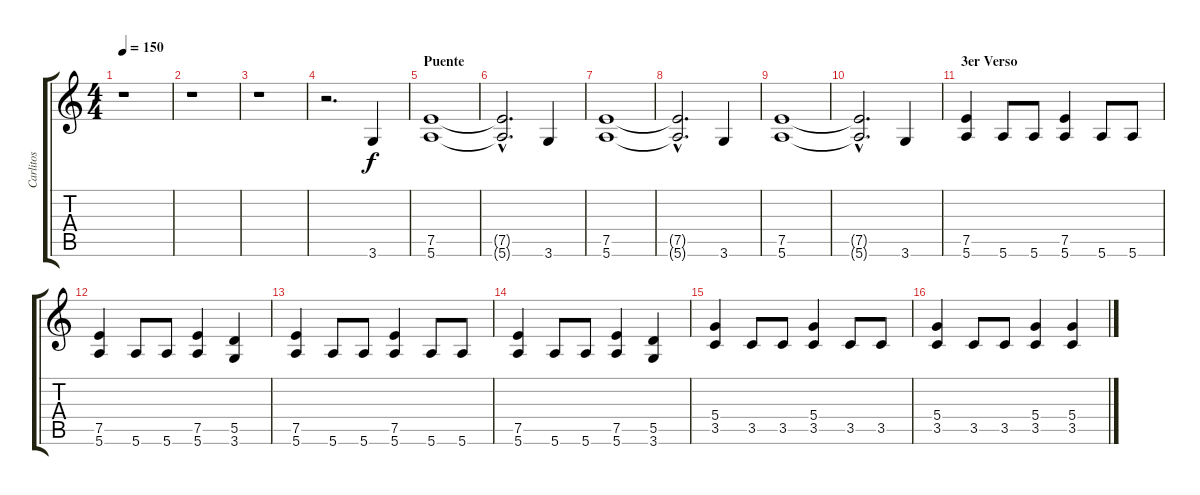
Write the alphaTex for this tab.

\track ("Carlitos" "Carlitos") {instrument overdrivenguitar}
\staff {score tabs}
\tuning (E4 B3 G3 D3 A2 E2) {hide}
\ts (4 4)
\tempo 150
\clef g2
\ks c
r.1{dy f} |
r.1 |
r.1 |
r.2{d} 3.6.4 |
\section ("" "Puente")
(7.5 5.6).1 |
(7.5{hac t} 5.6{hac t}).2{d} 3.6.4 |
(7.5 5.6).1 |
(7.5{hac t} 5.6{hac t}).2{d} 3.6.4 |
(7.5 5.6).1 |
(7.5{hac t} 5.6{hac t}).2{d} 3.6.4 |
\section ("" "3er Verso")
(7.5 5.6).4 5.6.8 5.6.8 (7.5 5.6).4 5.6.8 5.6.8 |
(7.5 5.6).4 5.6.8 5.6.8 (7.5 5.6).4 (5.5 3.6).4 |
(7.5 5.6).4 5.6.8 5.6.8 (7.5 5.6).4 5.6.8 5.6.8 |
(7.5 5.6).4 5.6.8 5.6.8 (7.5 5.6).4 (5.5 3.6).4 |
(5.4 3.5).4 3.5.8 3.5.8 (5.4 3.5).4 3.5.8 3.5.8 |
(5.4 3.5).4 3.5.8 3.5.8 (5.4 3.5).4 (5.4 3.5).4
